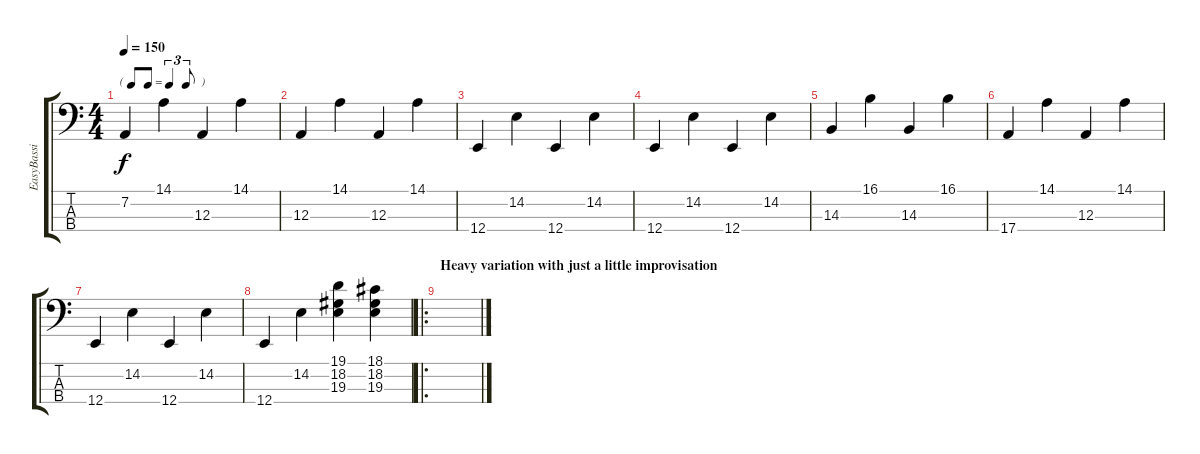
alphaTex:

\track ("EasyBassi piano" "EasyBassi ") {instrument honkytonkpiano}
\staff {score tabs}
\tuning (G2 D2 A1 E1) {hide}
\ts (4 4)
\tf triplet8th
\tempo 150
\clef f4
\ks c
7.2.4{dy f} 14.1.4 12.3.4 14.1.4 |
12.3.4 14.1.4 12.3.4 14.1.4 |
12.4.4 14.2.4 12.4.4 14.2.4 |
12.4.4 14.2.4 12.4.4 14.2.4 |
14.3.4 16.1.4 14.3.4 16.1.4 |
17.4.4 14.1.4 12.3.4 14.1.4 |
12.4.4 14.2.4 12.4.4 14.2.4 |
12.4.4 14.2.4 (19.1 18.2 19.3).4 (18.1 18.2 19.3).4 |
\ro
\section ("" "Heavy variation with just a little improvisation")
